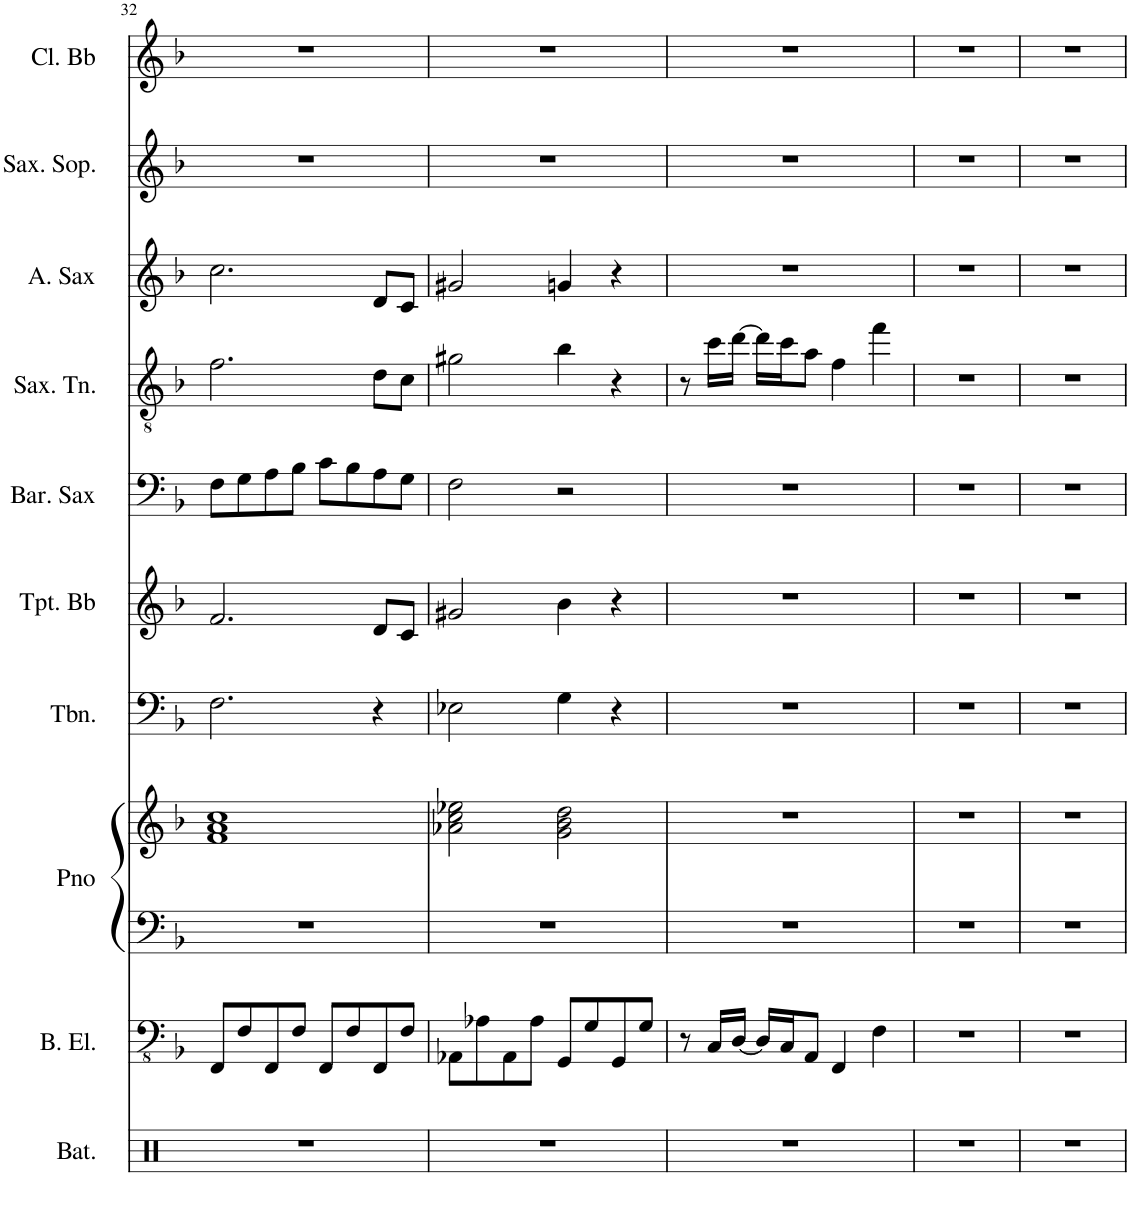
**kern	**kern	**kern	**kern	**kern	**kern	**kern	**kern	**kern	**kern	**kern
*part10	*part9	*part8	*part8	*part7	*part6	*part5	*part4	*part3	*part2	*part1
*staff11	*staff10	*staff9	*staff8	*staff7	*staff6	*staff5	*staff4	*staff3	*staff2	*staff1
*I"Bateria	*I"Baixo elétrico	*I"Piano	*	*I"Trombone	*I"Trompete Bb	*I"Saxofone barítono	*I"Saxofone Tenor	*I"Saxofone Alto	*I"Saxofone Soprano	*I"Clarineta Bb
*I'Bat.	*I'B. El.	*I'Pno	*	*I'Tbn.	*I'Tpt. Bb	*	*I'Sax. Tn.	*	*I'Sax. Sop.	*I'Cl. Bb
!!LO:PB:g=z
*clefX	*clefFv4	*clefF4	*clefG2	*clefF4	*clefG2	*clefF4	*clefGv2	*clefG2	*clefG2	*clefG2
*	*	*	*	*	*ITrd1c2	*ITrd12c21	*ITrd8c14	*ITrd5c9	*ITrd1c2	*ITrd1c2
*k[]	*k[b-]	*k[b-]	*k[b-]	*k[b-]	*k[b-]	*k[b-]	*k[b-]	*k[b-]	*k[b-]	*k[b-]
*M4/4	*M4/4	*M4/4	*M4/4	*M4/4	*M4/4	*M4/4	*M4/4	*M4/4	*M4/4	*M4/4
=32	=32	=32	=32	=32	=32	=32	=32	=32	=32	=32
1r	8FFF/L	1r	1f 1a 1cc	2.F\	2.f/	8F\L	2.f\	2.cc\	1r	1r
.	8FF/	.	.	.	.	8G\	.	.	.	.
.	8FFF/	.	.	.	.	8A\	.	.	.	.
.	8FF/J	.	.	.	.	8B-\J	.	.	.	.
.	8FFF/L	.	.	.	.	8c\L	.	.	.	.
.	8FF/	.	.	.	.	8B-\	.	.	.	.
.	8FFF/	.	.	4r	8d/L	8A\	8d\L	8d/L	.	.
.	8FF/J	.	.	.	8c/J	8G\J	8c\J	8c/J	.	.
=33	=33	=33	=33	=33	=33	=33	=33	=33	=33	=33
1r	8AAA-X\L	1r	2a-X\ 2cc\ 2ee-X\	2E-X\	2g#X/	2F\	2g#X\	2g#X/	1r	1r
.	8AA-X\	.	.	.	.	.	.	.	.	.
.	8AAA-\	.	.	.	.	.	.	.	.	.
.	8AA-\J	.	.	.	.	.	.	.	.	.
.	8GGG/L	.	2g\ 2b-\ 2dd\	4G\	4b-\	2r	4b-\	4gn/	.	.
.	8GG/	.	.	.	.	.	.	.	.	.
.	8GGG/	.	.	4r	4r	.	4r	4r	.	.
.	8GG/J	.	.	.	.	.	.	.	.	.
=34	=34	=34	=34	=34	=34	=34	=34	=34	=34	=34
1r	8r	1r	1r	1r	1r	1r	8r	1r	1r	1r
.	16CC/LL	.	.	.	.	.	16cc\LL	.	.	.
.	[16DD/JJ	.	.	.	.	.	[16dd\JJ	.	.	.
.	16DD/LL]	.	.	.	.	.	16dd\LL]	.	.	.
.	16CC/J	.	.	.	.	.	16cc\J	.	.	.
.	8AAA/J	.	.	.	.	.	8a\J	.	.	.
.	4FFF/	.	.	.	.	.	4f\	.	.	.
.	4FF\	.	.	.	.	.	4ff\	.	.	.
=35	=35	=35	=35	=35	=35	=35	=35	=35	=35	=35
1r	1r	1r	1r	1r	1r	1r	1r	1r	1r	1r
=36	=36	=36	=36	=36	=36	=36	=36	=36	=36	=36
1r	1r	1r	1r	1r	1r	1r	1r	1r	1r	1r
=	=	=	=	=	=	=	=	=	=	=
*-	*-	*-	*-	*-	*-	*-	*-	*-	*-	*-
